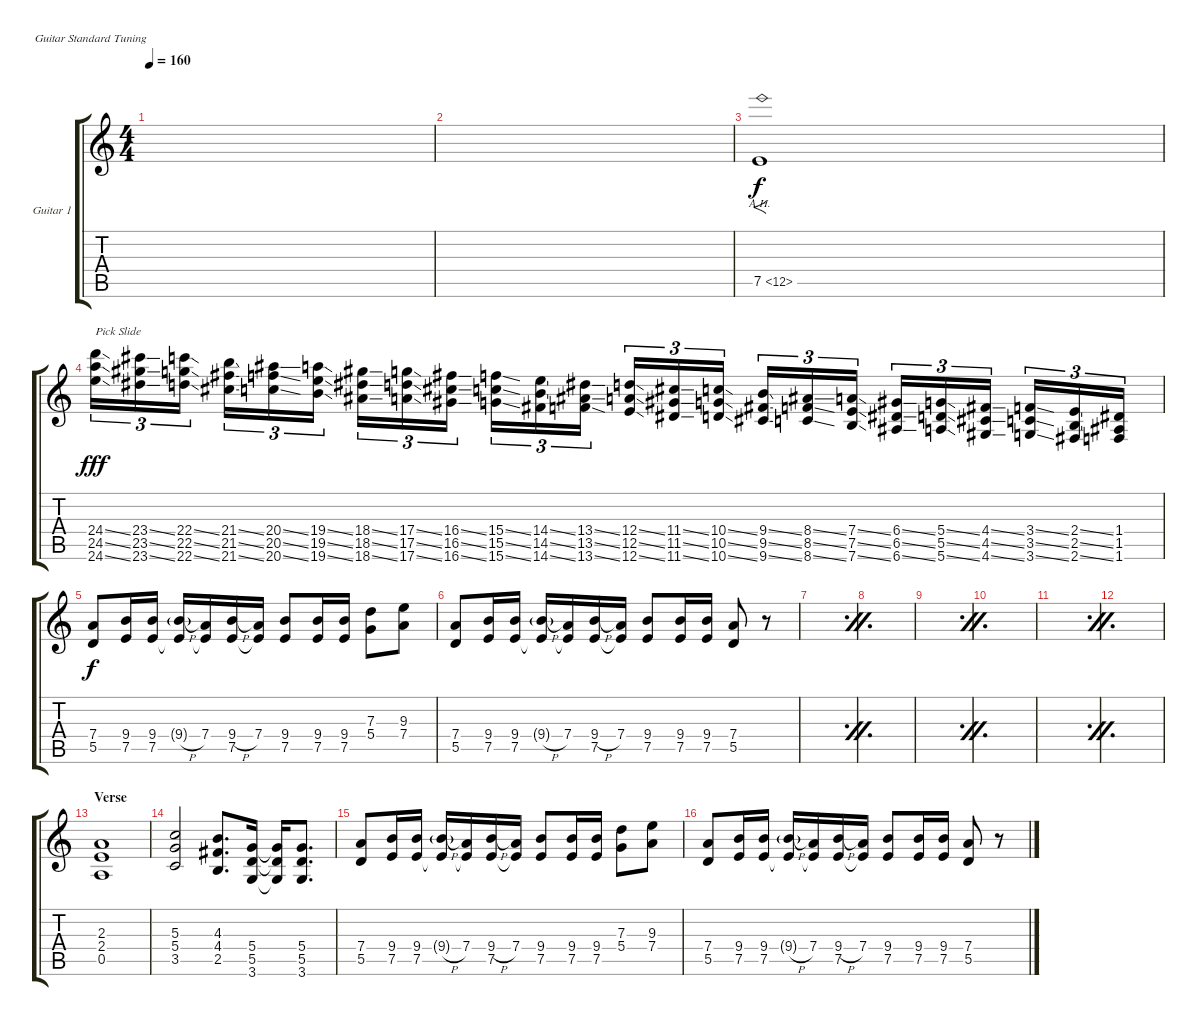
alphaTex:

\bracketExtendMode groupsimilarinstruments
\firstSystemTrackNameOrientation horizontal
\otherSystemsTrackNameOrientation horizontal
\track ("Guitar 1" "Guitar 1") {instrument overdrivenguitar}
\staff {score tabs}
\tuning (E4 B3 G3 D3 A2 E2)
\ts (4 4)
\tempo 160
\clef g2
\ks c
|
|
7.5{ah 5}.1{f} |
(24.4{ss} 24.5{ss} 24.6{ss}).16{tu (3 2) txt "Pick Slide" dy fff} (23.4{ss} 23.5{ss} 23.6{ss}).16{tu (3 2)} (22.4{ss} 22.5{ss} 22.6{ss}).16{tu (3 2)} (21.4{ss} 21.5{ss} 21.6{ss}).16{tu (3 2)} (20.4{ss} 20.5{ss} 20.6{ss}).16{tu (3 2)} (19.4{ss} 19.5{ss} 19.6{ss}).16{tu (3 2)} (18.4{ss} 18.5{ss} 18.6{ss}).16{tu (3 2)} (17.4{ss} 17.5{ss} 17.6{ss}).16{tu (3 2)} (16.4{ss} 16.5{ss} 16.6{ss}).16{tu (3 2)} (15.4{ss} 15.5{ss} 15.6{ss}).16{tu (3 2)} (14.4{ss} 14.5{ss} 14.6{ss}).16{tu (3 2)} (13.4{ss} 13.5{ss} 13.6{ss}).16{tu (3 2)} (12.4{ss} 12.5{ss} 12.6{ss}).16{tu (3 2)} (11.4{ss} 11.5{ss} 11.6{ss}).16{tu (3 2)} (10.4{ss} 10.5{ss} 10.6{ss}).16{tu (3 2)} (9.4{ss} 9.5{ss} 9.6{ss}).16{tu (3 2)} (8.4{ss} 8.5{ss} 8.6{ss}).16{tu (3 2)} (7.4{ss} 7.5{ss} 7.6{ss}).16{tu (3 2)} (6.4{ss} 6.5{ss} 6.6{ss}).16{tu (3 2)} (5.4{ss} 5.5{ss} 5.6{ss}).16{tu (3 2)} (4.4{ss} 4.5{ss} 4.6{ss}).16{tu (3 2)} (3.4{ss} 3.5{ss} 3.6{ss}).16{tu (3 2)} (2.4{ss} 2.5{ss} 2.6{ss}).16{tu (3 2)} (1.4 1.5 1.6).16{tu (3 2)} |
(7.4 5.5).8{dy f} (9.4 7.5).16 (9.4 7.5).16 (9.4{h g} 7.5{t}).16 (7.4 7.5{t}).16 (9.4{h} 7.5).16 (7.4 7.5{t}).16 (9.4 7.5).8 (9.4 7.5).16 (9.4 7.5).16 (7.3 5.4).8 (9.3 7.4).8 |
(7.4 5.5).8 (9.4 7.5).16 (9.4 7.5).16 (9.4{h g} 7.5{t}).16 (7.4 7.5{t}).16 (9.4{h} 7.5).16 (7.4 7.5{t}).16 (9.4 7.5).8 (9.4 7.5).16 (9.4 7.5).16 (7.4 5.5).8 r.8 |
\simile firstofdouble
|
\simile secondofdouble
|
\simile firstofdouble
|
\simile secondofdouble
|
\simile firstofdouble
|
\simile secondofdouble
|
\section ("" "Verse")
\simile none
(2.3 2.4 0.5).1 |
(5.3 5.4 3.5).2 (4.3 4.4 2.5).8{d} (5.4 5.5 3.6).16 (5.4{t} 5.5{t} 3.6{t}).16 (5.4 5.5 3.6).8{d} |
(7.4 5.5).8 (9.4 7.5).16 (9.4 7.5).16 (9.4{h g} 7.5{t}).16 (7.4 7.5{t}).16 (9.4{h} 7.5).16 (7.4 7.5{t}).16 (9.4 7.5).8 (9.4 7.5).16 (9.4 7.5).16 (7.3 5.4).8 (9.3 7.4).8 |
(7.4 5.5).8 (9.4 7.5).16 (9.4 7.5).16 (9.4{h g} 7.5{t}).16 (7.4 7.5{t}).16 (9.4{h} 7.5).16 (7.4 7.5{t}).16 (9.4 7.5).8 (9.4 7.5).16 (9.4 7.5).16 (7.4 5.5).8 r.8
